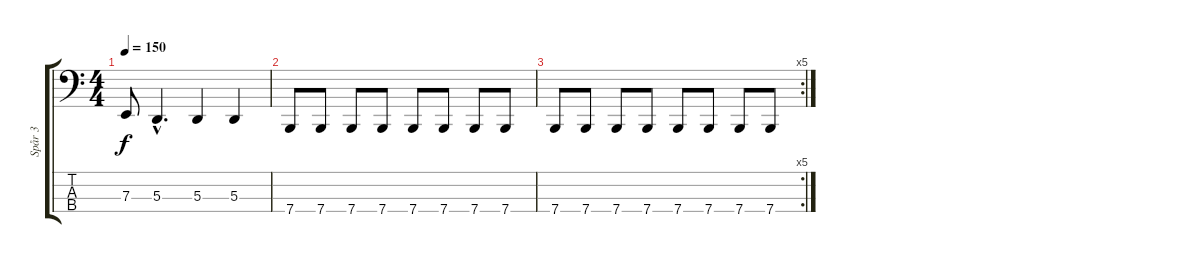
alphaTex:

\track ("Spår 3" "Spår 3") {instrument lead8bassandlead}
\staff {score tabs}
\tuning (G2 D2 A1 E1) {hide}
\ts (4 4)
\tempo 150
\clef f4
\ks c
7.3.8{dy f} 5.3{hac}.4{d} 5.3.4 5.3.4 |
7.4.8 7.4.8 7.4.8 7.4.8 7.4.8 7.4.8 7.4.8 7.4.8 |
\rc 5
7.4.8 7.4.8 7.4.8 7.4.8 7.4.8 7.4.8 7.4.8 7.4.8
